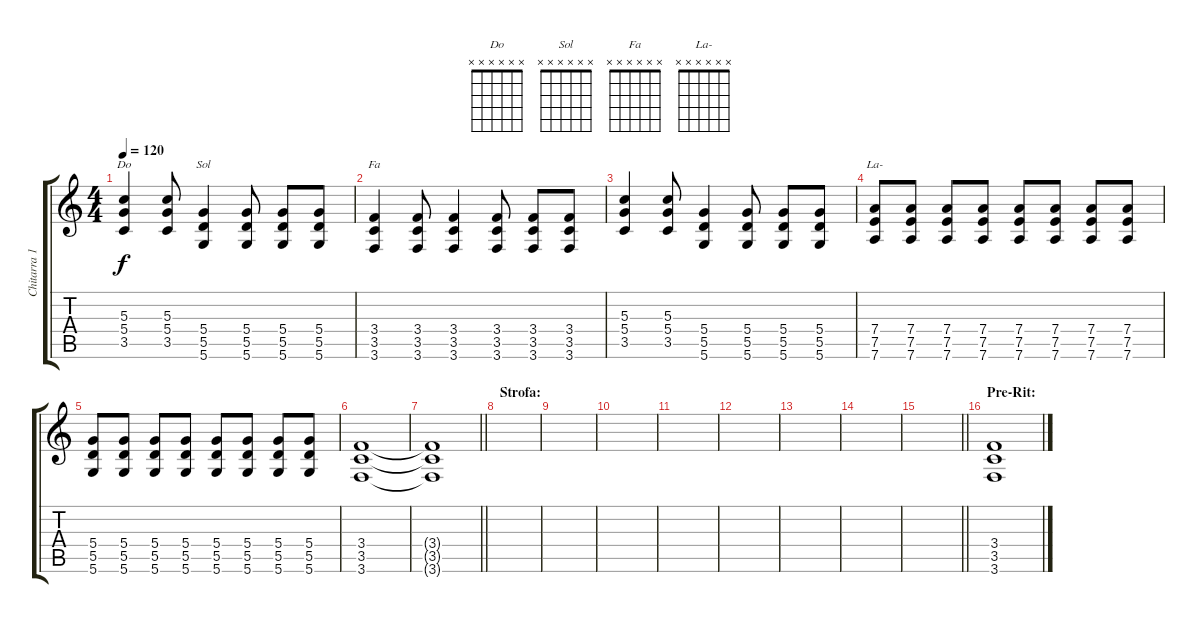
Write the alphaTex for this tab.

\track ("Chitarra 1" "Chitarra 1") {instrument overdrivenguitar}
\staff {score tabs}
\tuning (E4 B3 G3 D3 A2 D2) {hide}
\chord ("Do" x x x x x x)
\chord ("Sol" x x x x x x)
\chord ("Fa" x x x x x x)
\chord ("La-" x x x x x x)
\ts (4 4)
\tempo 120
\clef g2
\ks c
(5.3 5.4 3.5).4{ch "Do" dy f} (5.3 5.4 3.5).8 (5.4 5.5 5.6).4{ch "Sol"} (5.4 5.5 5.6).8 (5.4 5.5 5.6).8 (5.4 5.5 5.6).8 |
(3.4 3.5 3.6).4{ch "Fa"} (3.4 3.5 3.6).8 (3.4 3.5 3.6).4 (3.4 3.5 3.6).8 (3.4 3.5 3.6).8 (3.4 3.5 3.6).8 |
(5.3 5.4 3.5).4 (5.3 5.4 3.5).8 (5.4 5.5 5.6).4 (5.4 5.5 5.6).8 (5.4 5.5 5.6).8 (5.4 5.5 5.6).8 |
(7.4 7.5 7.6).8{ch "La-"} (7.4 7.5 7.6).8 (7.4 7.5 7.6).8 (7.4 7.5 7.6).8 (7.4 7.5 7.6).8 (7.4 7.5 7.6).8 (7.4 7.5 7.6).8 (7.4 7.5 7.6).8 |
(5.4 5.5 5.6).8 (5.4 5.5 5.6).8 (5.4 5.5 5.6).8 (5.4 5.5 5.6).8 (5.4 5.5 5.6).8 (5.4 5.5 5.6).8 (5.4 5.5 5.6).8 (5.4 5.5 5.6).8 |
(3.4 3.5 3.6).1 |
\barLineRight lightlight
(3.4{t} 3.5{t} 3.6{t}).1 |
\section ("" "Strofa:")
|
|
|
|
|
|
|
\barLineRight lightlight
|
\section ("" "Pre-Rit:")
(3.4 3.5 3.6).1
